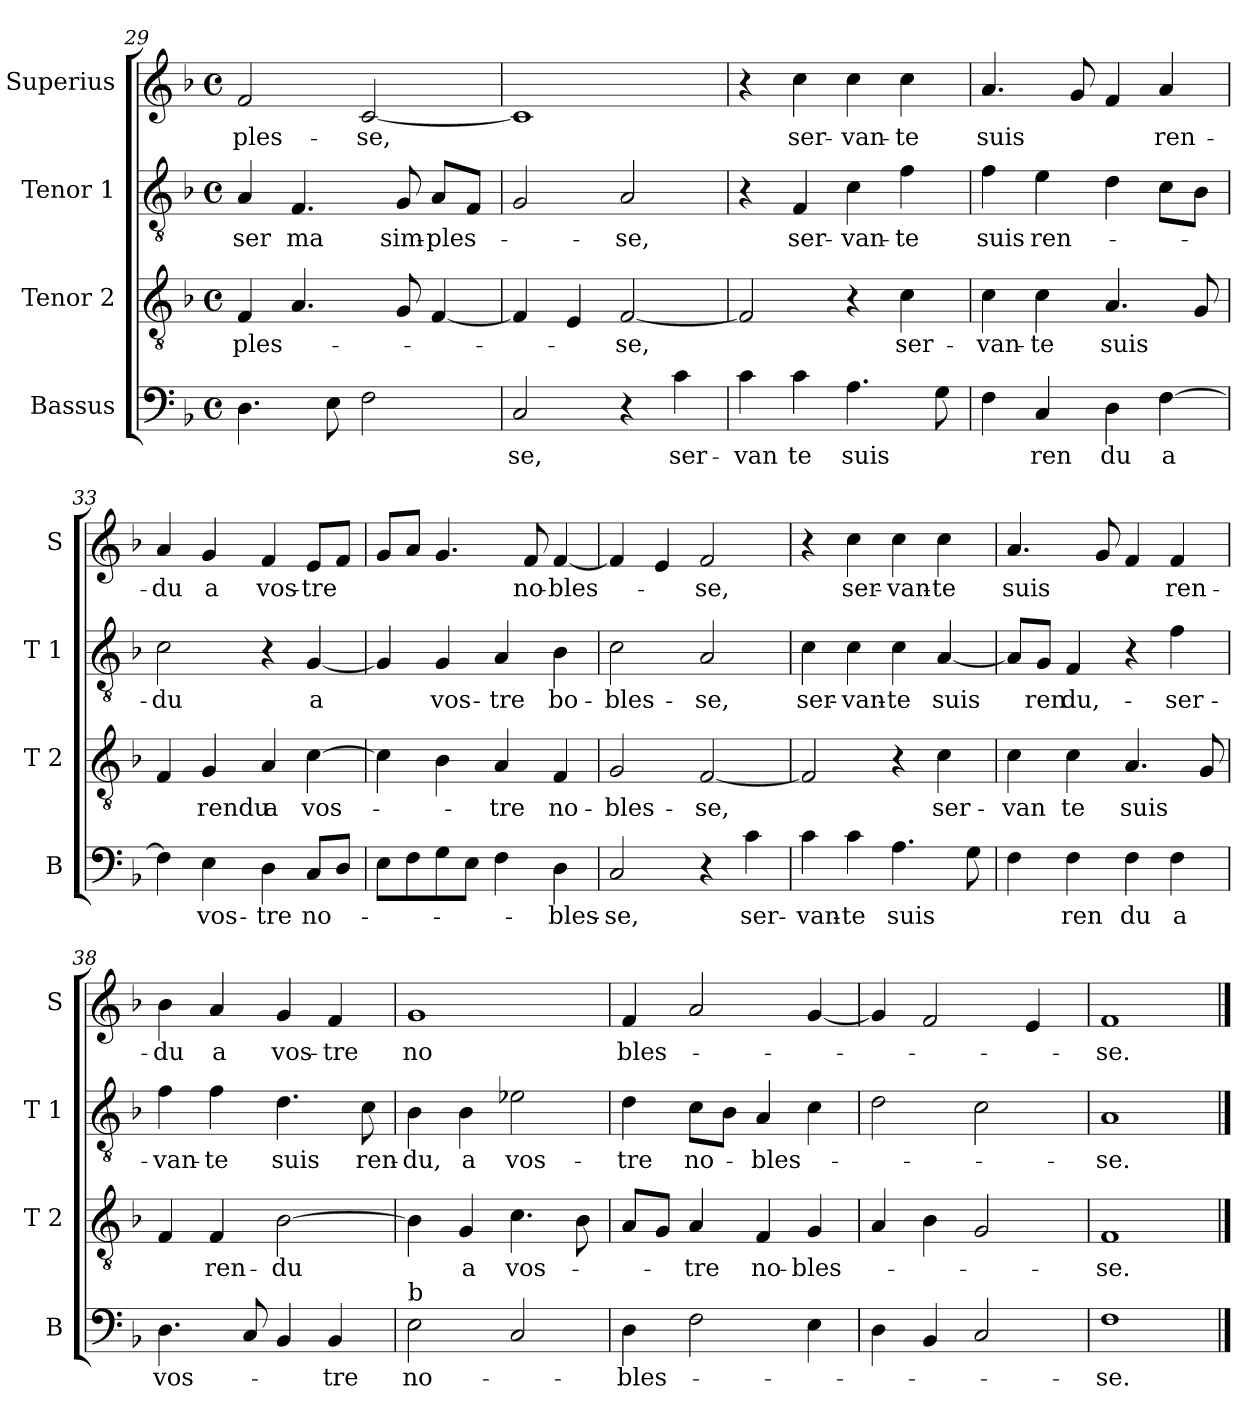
**kern	**text	**kern	**text	**kern	**text	**kern	**text
*part4	*part4	*part3	*part3	*part2	*part2	*part1	*part1
*staff4	*staff4	*staff3	*staff3	*staff2	*staff2	*staff1	*staff1
*I"Bassus	*	*I"Tenor 2	*	*I"Tenor 1	*	*I"Superius	*
*I'B	*	*I'T 2	*	*I'T 1	*	*I'S	*
*clefF4	*	*clefGv2	*	*clefGv2	*	*clefG2	*
*k[b-]	*	*k[b-]	*	*k[b-]	*	*k[b-]	*
*F:	*	*F:	*	*F:	*	*F:	*
*M4/4	*	*M4/4	*	*M4/4	*	*M4/4	*
*met(c)	*	*met(c)	*	*met(c)	*	*met(c)	*
=29	=29	=29	=29	=29	=29	=29	=29
4.D\	.	4F/	-ples-	4A/	-ser	2f/	-ples-
.	.	4.A/	.	4.F/	ma	.	.
8E\	.	.	.	.	.	.	.
2F\	.	.	.	.	.	[2c/	-se,
.	.	8G/	.	8G/	sim-	.	.
.	.	[4F/	.	8A/L	-ples-	.	.
.	.	.	.	8F/J	.	.	.
!!LO:PB:g=z
=30	=30	=30	=30	=30	=30	=30	=30
2C/	-se,	4F/]	.	2G/	.	1c]	.
.	.	4E/	.	.	.	.	.
4r	.	[2F/	-se,	2A/	-se,	.	.
4c\	ser-	.	.	.	.	.	.
=31	=31	=31	=31	=31	=31	=31	=31
4c\	-van	2F/]	.	4r	.	4r	.
4c\	te	.	.	4F/	ser-	4cc\	ser-
4.A\	suis	4r	.	4c\	-van-	4cc\	-van-
.	.	4c\	ser-	4f\	-te	4cc\	-te
8G\	.	.	.	.	.	.	.
=32	=32	=32	=32	=32	=32	=32	=32
4F\	.	4c\	-van-	4f\	suis	4.a/	suis
4C/	ren	4c\	-te	4e\	ren-	.	.
.	.	.	.	.	.	8g/	.
4D\	du	4.A/	suis	4d\	.	4f/	.
[4F\	a	.	.	8c\L	.	4a/	ren-
.	.	8G/	.	8B-\J	.	.	.
=33	=33	=33	=33	=33	=33	=33	=33
4F\]	.	4F/	.	2c\	-du	4a/	-du
4E\	vos-	4G/	rendu	.	.	4g/	a
4D\	-tre	4A/	a	4r	.	4f/	vos-
8C/L	no-	[4c\	vos-	[4G/	a	8e/L	-tre
8D/J	.	.	.	.	.	8f/J	.
=34	=34	=34	=34	=34	=34	=34	=34
8E\L	.	4c\]	.	4G/]	.	8g/L	.
8F\	.	.	.	.	.	8a/J	.
8G\	.	4B-\	.	4G/	vos-	4.g/	.
8E\J	.	.	.	.	.	.	.
4F\	.	4A/	-tre	4A/	-tre	.	.
.	.	.	.	.	.	8f/	no-
4D\	-bles-	4F/	no-	4B-\	bo-	[4f/	-bles-
!!LO:LB:g=z
=35	=35	=35	=35	=35	=35	=35	=35
2C/	-se,	2G/	-bles-	2c\	-bles-	4f/]	.
.	.	.	.	.	.	4e/	.
4r	.	[2F/	-se,	2A/	-se,	2f/	-se,
4c\	ser-	.	.	.	.	.	.
=36	=36	=36	=36	=36	=36	=36	=36
4c\	-van-	2F/]	.	4c\	ser-	4r	.
4c\	-te	.	.	4c\	-van-	4cc\	ser-
4.A\	suis	4r	.	4c\	-te	4cc\	-van-
.	.	4c\	ser-	[4A/	suis	4cc\	-te
8G\	.	.	.	.	.	.	.
=37	=37	=37	=37	=37	=37	=37	=37
4F\	.	4c\	-van	8A/L]	.	4.a/	suis
.	.	.	.	8G/J	ren	.	.
4F\	ren	4c\	te	4F/	du,-	.	.
.	.	.	.	.	.	8g/	.
4F\	du	4.A/	suis	4r	.	4f/	.
4F\	a	.	.	4f\	-ser-	4f/	ren-
.	.	8G/	.	.	.	.	.
=38	=38	=38	=38	=38	=38	=38	=38
4.D\	vos-	4F/	.	4f\	-van-	4b-\	-du
.	.	4F/	ren-	4f\	-te	4a/	a
8C/	.	.	.	.	.	.	.
4BB-/	.	[2B-\	-du	4.d\	suis	4g/	vos-
4BB-/	-tre	.	.	.	.	4f/	-tre
.	.	.	.	8c\	ren-	.	.
!!LO:LB:g=z
=39	=39	=39	=39	=39	=39	=39	=39
!LO:TX:a:t=b	!	!	!	!	!	!	!
2E\	no-	4B-\]	.	4B-\	-du,	1g	no
.	.	4G/	a	4B-\	a	.	.
2C/	.	4.c\	vos-	2e-X\	vos-	.	.
.	.	8B-\	.	.	.	.	.
=40	=40	=40	=40	=40	=40	=40	=40
4D\	-bles-	8A/L	.	4d\	-tre	4f/	bles-
.	.	8G/J	.	.	.	.	.
2F\	.	4A/	-tre	8c\L	no-	2a/	.
.	.	.	.	8B-\J	.	.	.
.	.	4F/	no-	4A/	-bles-	.	.
4E\	.	4G/	-bles-	4c\	.	[4g/	.
=41	=41	=41	=41	=41	=41	=41	=41
4D\	.	4A/	.	2d\	.	4g/]	.
4BB-/	.	4B-\	.	.	.	2f/	.
2C/	.	2G/	.	2c\	.	.	.
.	.	.	.	.	.	4e/	.
=42	=42	=42	=42	=42	=42	=42	=42
1F	-se.	1F	-se.	1A	-se.	1f	-se.
==	==	==	==	==	==	==	==
*-	*-	*-	*-	*-	*-	*-	*-
